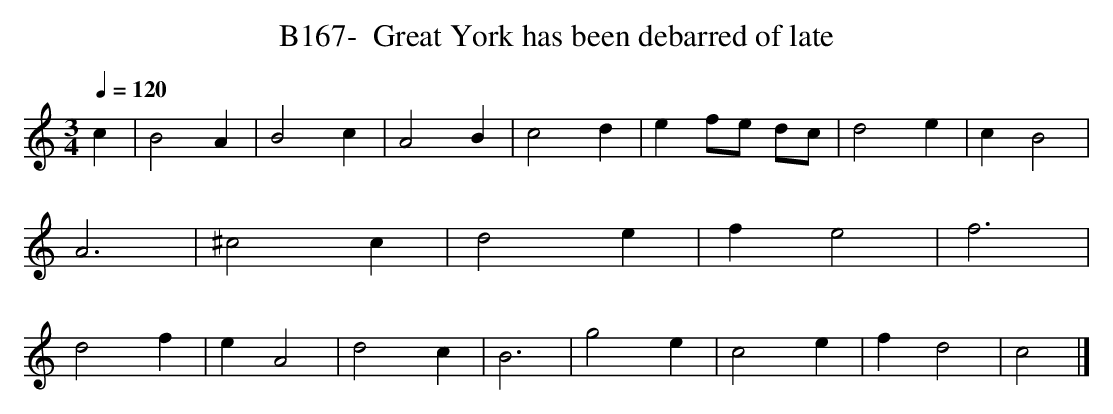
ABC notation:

X:1
T:B167-  Great York has been debarred of late
Q:1/4=120
L:1/4
M:3/4
K:C
c|B2A|B2c|A2B|c2d|ef/2e/2 d/2c/2|d2e|cB2|A3|\
^c2c|d2e|fe2|f3|d2f|eA2|d2c|B3|\
g2e|c2e|fd2|c2|]
